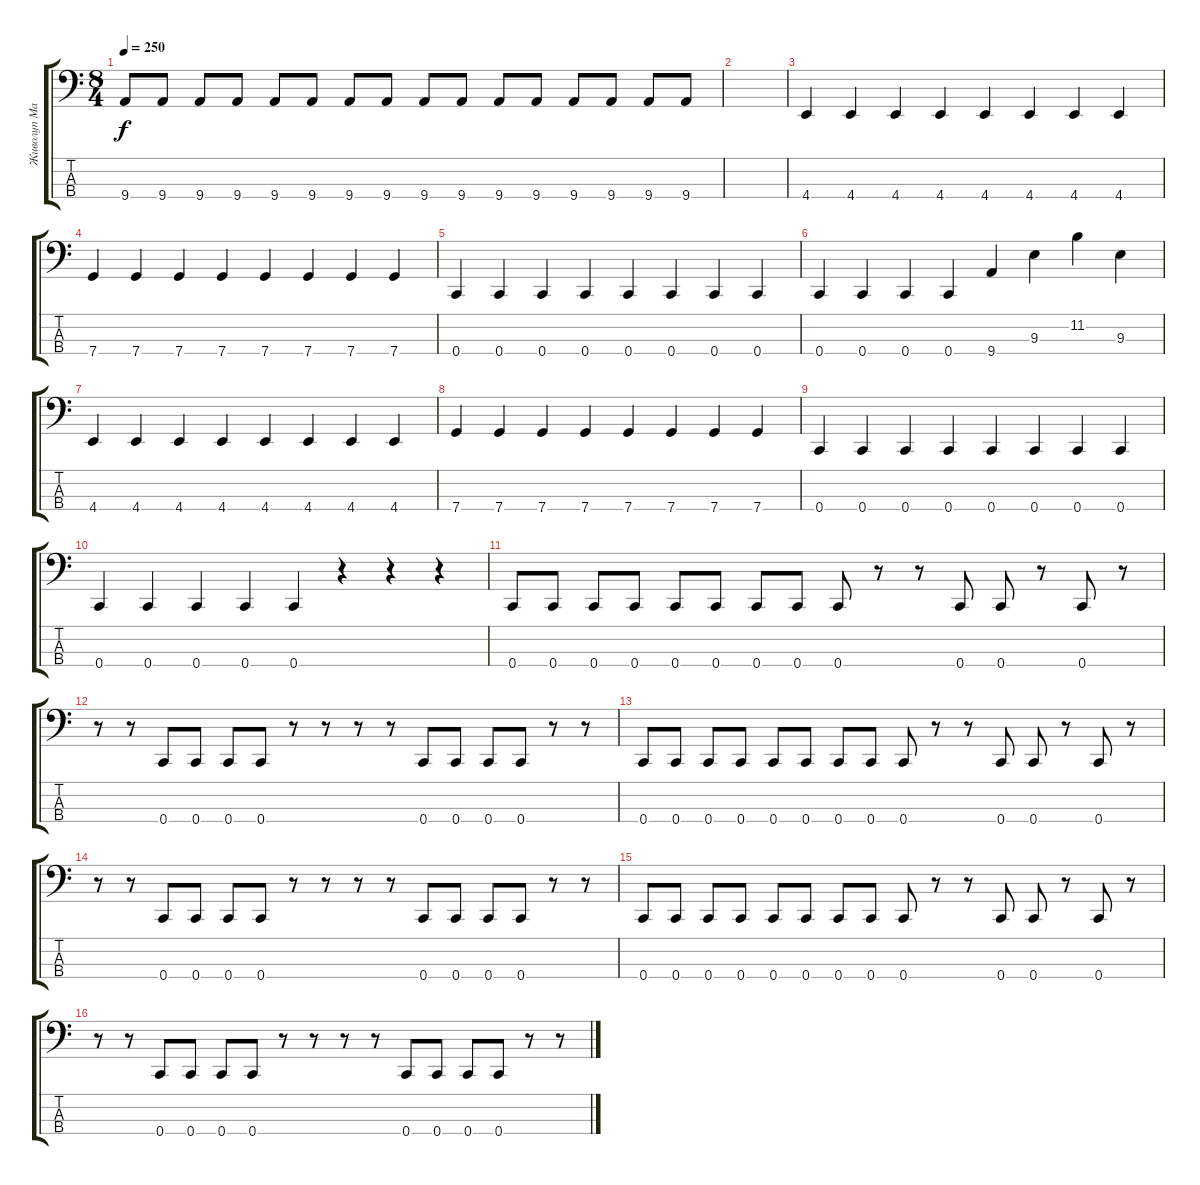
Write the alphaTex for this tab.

\track ("Живолуп Максим" "Живолуп Ма") {instrument electricbassfinger}
\staff {score tabs}
\tuning (F2 C2 G1 C1) {hide}
\ts (8 4)
\tempo 250
\clef f4
\ks c
9.4.8{dy f} 9.4.8 9.4.8 9.4.8 9.4.8 9.4.8 9.4.8 9.4.8 9.4.8 9.4.8 9.4.8 9.4.8 9.4.8 9.4.8 9.4.8 9.4.8 |
|
4.4.4 4.4.4 4.4.4 4.4.4 4.4.4 4.4.4 4.4.4 4.4.4 |
7.4.4 7.4.4 7.4.4 7.4.4 7.4.4 7.4.4 7.4.4 7.4.4 |
0.4.4 0.4.4 0.4.4 0.4.4 0.4.4 0.4.4 0.4.4 0.4.4 |
0.4.4 0.4.4 0.4.4 0.4.4 9.4.4 9.3.4 11.2.4 9.3.4 |
4.4.4 4.4.4 4.4.4 4.4.4 4.4.4 4.4.4 4.4.4 4.4.4 |
7.4.4 7.4.4 7.4.4 7.4.4 7.4.4 7.4.4 7.4.4 7.4.4 |
0.4.4 0.4.4 0.4.4 0.4.4 0.4.4 0.4.4 0.4.4 0.4.4 |
0.4.4 0.4.4 0.4.4 0.4.4 0.4.4 r.4 r.4 r.4 |
0.4.8 0.4.8 0.4.8 0.4.8 0.4.8 0.4.8 0.4.8 0.4.8 0.4.8 r.8 r.8 0.4.8 0.4.8 r.8 0.4.8 r.8 |
r.8 r.8 0.4.8 0.4.8 0.4.8 0.4.8 r.8 r.8 r.8 r.8 0.4.8 0.4.8 0.4.8 0.4.8 r.8 r.8 |
0.4.8 0.4.8 0.4.8 0.4.8 0.4.8 0.4.8 0.4.8 0.4.8 0.4.8 r.8 r.8 0.4.8 0.4.8 r.8 0.4.8 r.8 |
r.8 r.8 0.4.8 0.4.8 0.4.8 0.4.8 r.8 r.8 r.8 r.8 0.4.8 0.4.8 0.4.8 0.4.8 r.8 r.8 |
0.4.8 0.4.8 0.4.8 0.4.8 0.4.8 0.4.8 0.4.8 0.4.8 0.4.8 r.8 r.8 0.4.8 0.4.8 r.8 0.4.8 r.8 |
r.8 r.8 0.4.8 0.4.8 0.4.8 0.4.8 r.8 r.8 r.8 r.8 0.4.8 0.4.8 0.4.8 0.4.8 r.8 r.8
